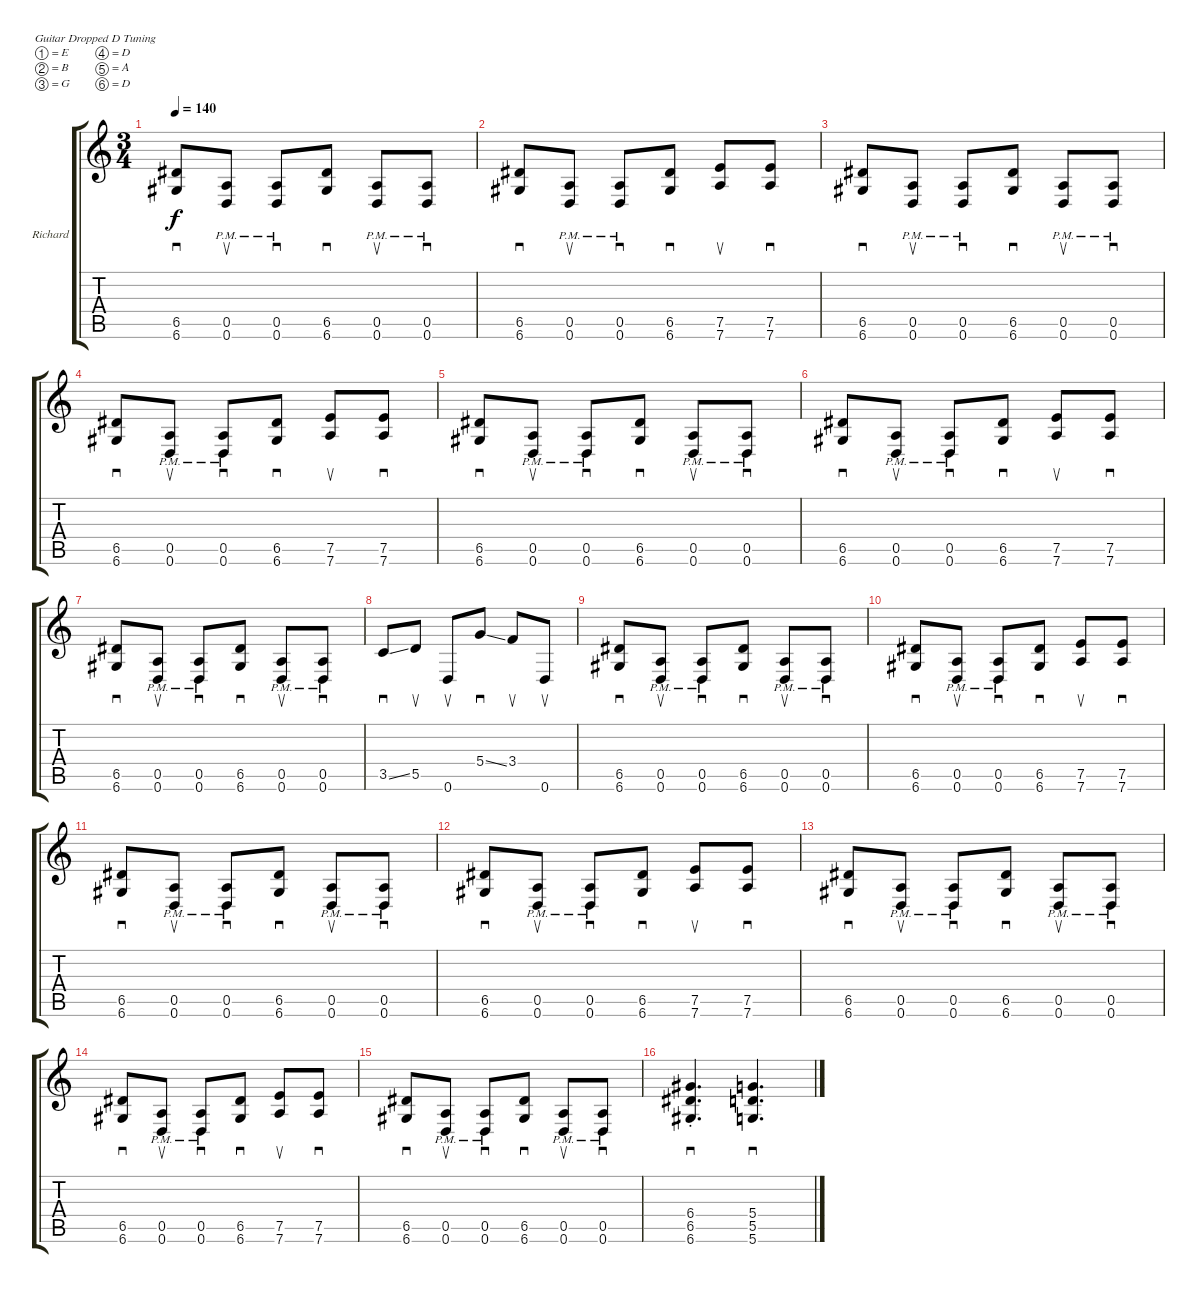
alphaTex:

\bracketExtendMode groupsimilarinstruments
\firstSystemTrackNameOrientation horizontal
\otherSystemsTrackNameOrientation horizontal
\track ("Richard Z. Kruspe" "Richard") {instrument overdrivenguitar}
\staff {score tabs}
\tuning (E4 B3 G3 D3 A2 D2)
\ts (3 4)
\tempo 140
\clef g2
\ks c
(6.5 6.6).8{sd dy f} (0.5{pm} 0.6{pm}).8{su} (0.5{pm} 0.6{pm}).8{sd} (6.5 6.6).8{sd} (0.5{pm} 0.6{pm}).8{su} (0.5{pm} 0.6{pm}).8{sd} |
(6.5 6.6).8{sd} (0.5{pm} 0.6{pm}).8{su} (0.5{pm} 0.6{pm}).8{sd} (6.5 6.6).8{sd} (7.5 7.6).8{su} (7.5 7.6).8{sd} |
(6.5 6.6).8{sd} (0.5{pm} 0.6{pm}).8{su} (0.5{pm} 0.6{pm}).8{sd} (6.5 6.6).8{sd} (0.5{pm} 0.6{pm}).8{su} (0.5{pm} 0.6{pm}).8{sd} |
(6.5 6.6).8{sd} (0.5{pm} 0.6{pm}).8{su} (0.5{pm} 0.6{pm}).8{sd} (6.5 6.6).8{sd} (7.5 7.6).8{su} (7.5 7.6).8{sd} |
(6.5 6.6).8{sd} (0.5{pm} 0.6{pm}).8{su} (0.5{pm} 0.6{pm}).8{sd} (6.5 6.6).8{sd} (0.5{pm} 0.6{pm}).8{su} (0.5{pm} 0.6{pm}).8{sd} |
(6.5 6.6).8{sd} (0.5{pm} 0.6{pm}).8{su} (0.5{pm} 0.6{pm}).8{sd} (6.5 6.6).8{sd} (7.5 7.6).8{su} (7.5 7.6).8{sd} |
(6.5 6.6).8{sd} (0.5{pm} 0.6{pm}).8{su} (0.5{pm} 0.6{pm}).8{sd} (6.5 6.6).8{sd} (0.5{pm} 0.6{pm}).8{su} (0.5{pm} 0.6{pm}).8{sd} |
3.5{ss}.8{sd} 5.5.8{su} 0.6.8{su} 5.4{ss}.8{sd} 3.4.8{su} 0.6.8{su} |
(6.5 6.6).8{sd} (0.5{pm} 0.6{pm}).8{su} (0.5{pm} 0.6{pm}).8{sd} (6.5 6.6).8{sd} (0.5{pm} 0.6{pm}).8{su} (0.5{pm} 0.6{pm}).8{sd} |
(6.5 6.6).8{sd} (0.5{pm} 0.6{pm}).8{su} (0.5{pm} 0.6{pm}).8{sd} (6.5 6.6).8{sd} (7.5 7.6).8{su} (7.5 7.6).8{sd} |
(6.5 6.6).8{sd} (0.5{pm} 0.6{pm}).8{su} (0.5{pm} 0.6{pm}).8{sd} (6.5 6.6).8{sd} (0.5{pm} 0.6{pm}).8{su} (0.5{pm} 0.6{pm}).8{sd} |
(6.5 6.6).8{sd} (0.5{pm} 0.6{pm}).8{su} (0.5{pm} 0.6{pm}).8{sd} (6.5 6.6).8{sd} (7.5 7.6).8{su} (7.5 7.6).8{sd} |
(6.5 6.6).8{sd} (0.5{pm} 0.6{pm}).8{su} (0.5{pm} 0.6{pm}).8{sd} (6.5 6.6).8{sd} (0.5{pm} 0.6{pm}).8{su} (0.5{pm} 0.6{pm}).8{sd} |
(6.5 6.6).8{sd} (0.5{pm} 0.6{pm}).8{su} (0.5{pm} 0.6{pm}).8{sd} (6.5 6.6).8{sd} (7.5 7.6).8{su} (7.5 7.6).8{sd} |
(6.5 6.6).8{sd} (0.5{pm} 0.6{pm}).8{su} (0.5{pm} 0.6{pm}).8{sd} (6.5 6.6).8{sd} (0.5{pm} 0.6{pm}).8{su} (0.5{pm} 0.6{pm}).8{sd} |
(6.5{st} 6.6{st} 6.4{st}).4{d sd} (5.5 5.6 5.4).4{d sd}
